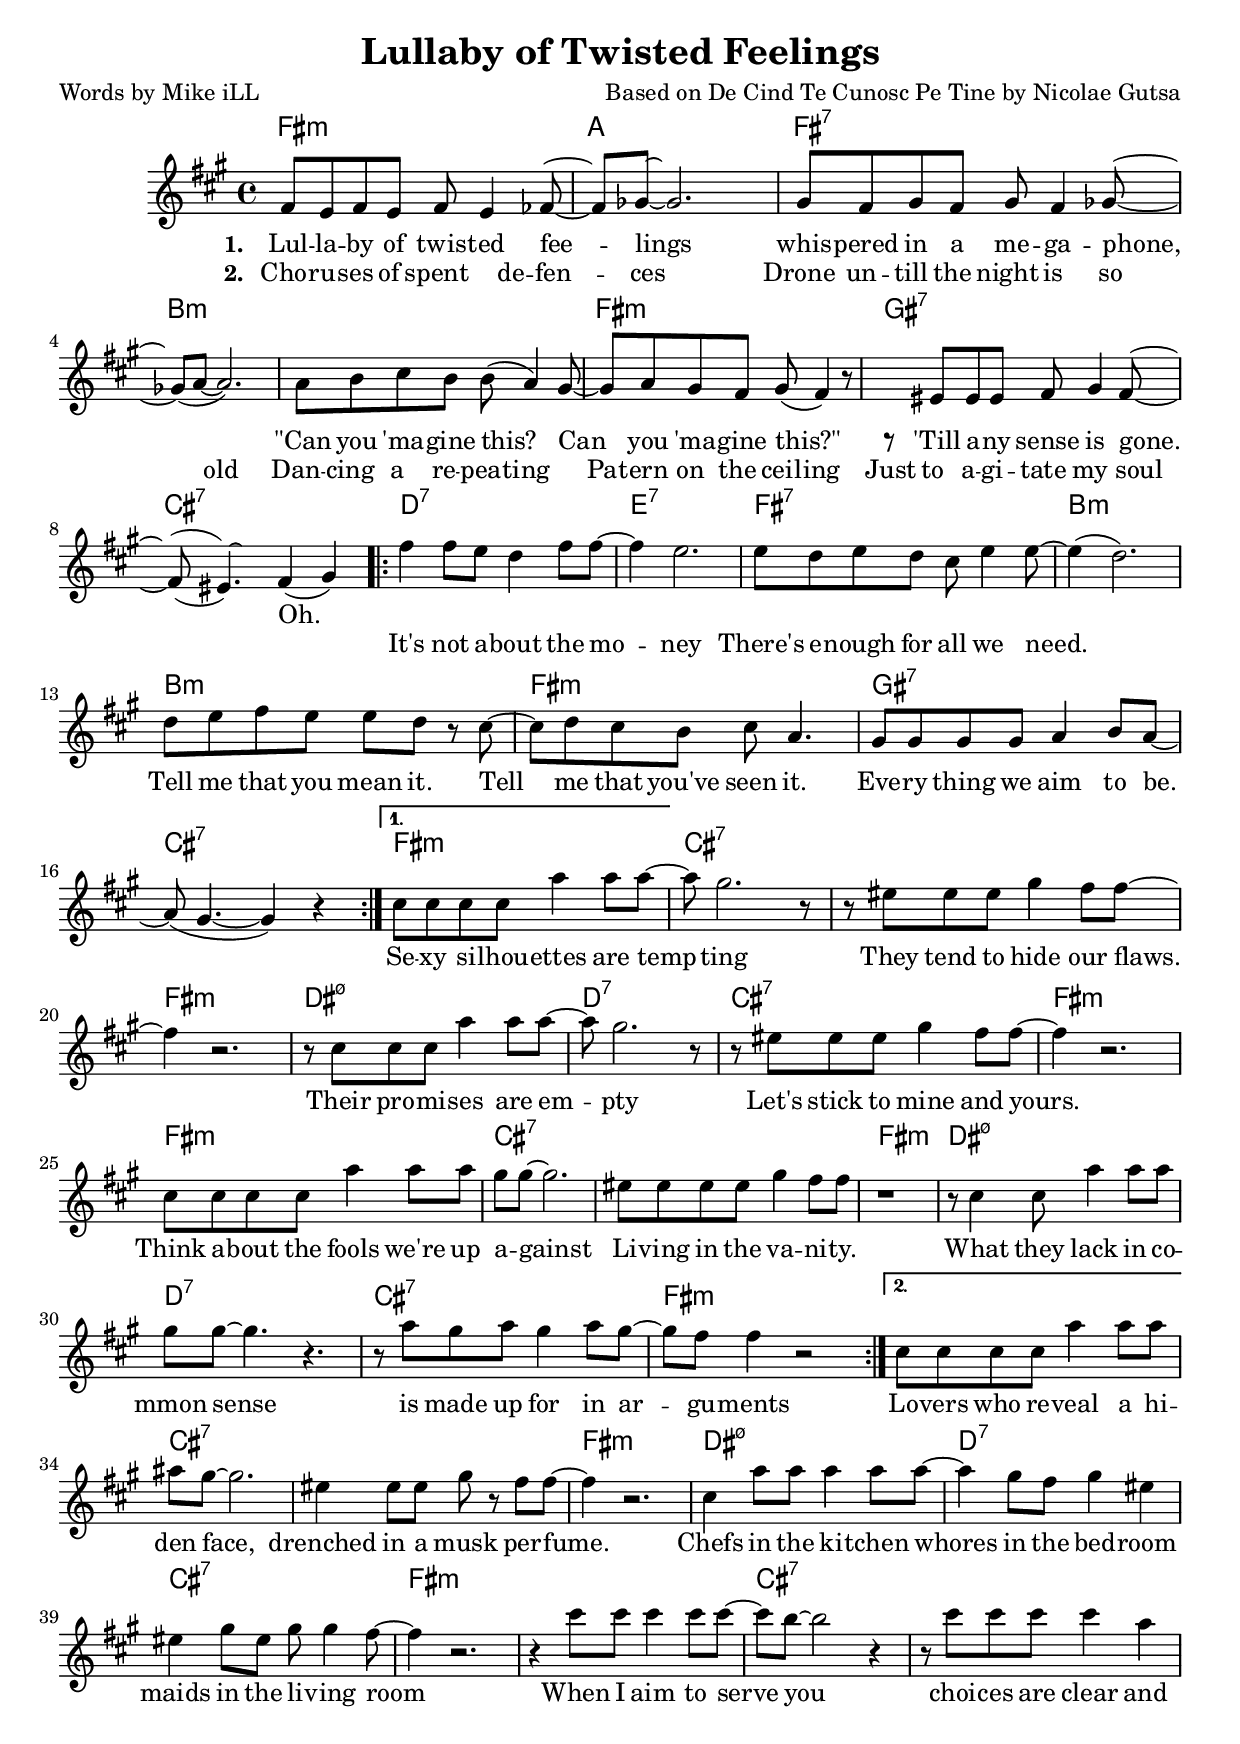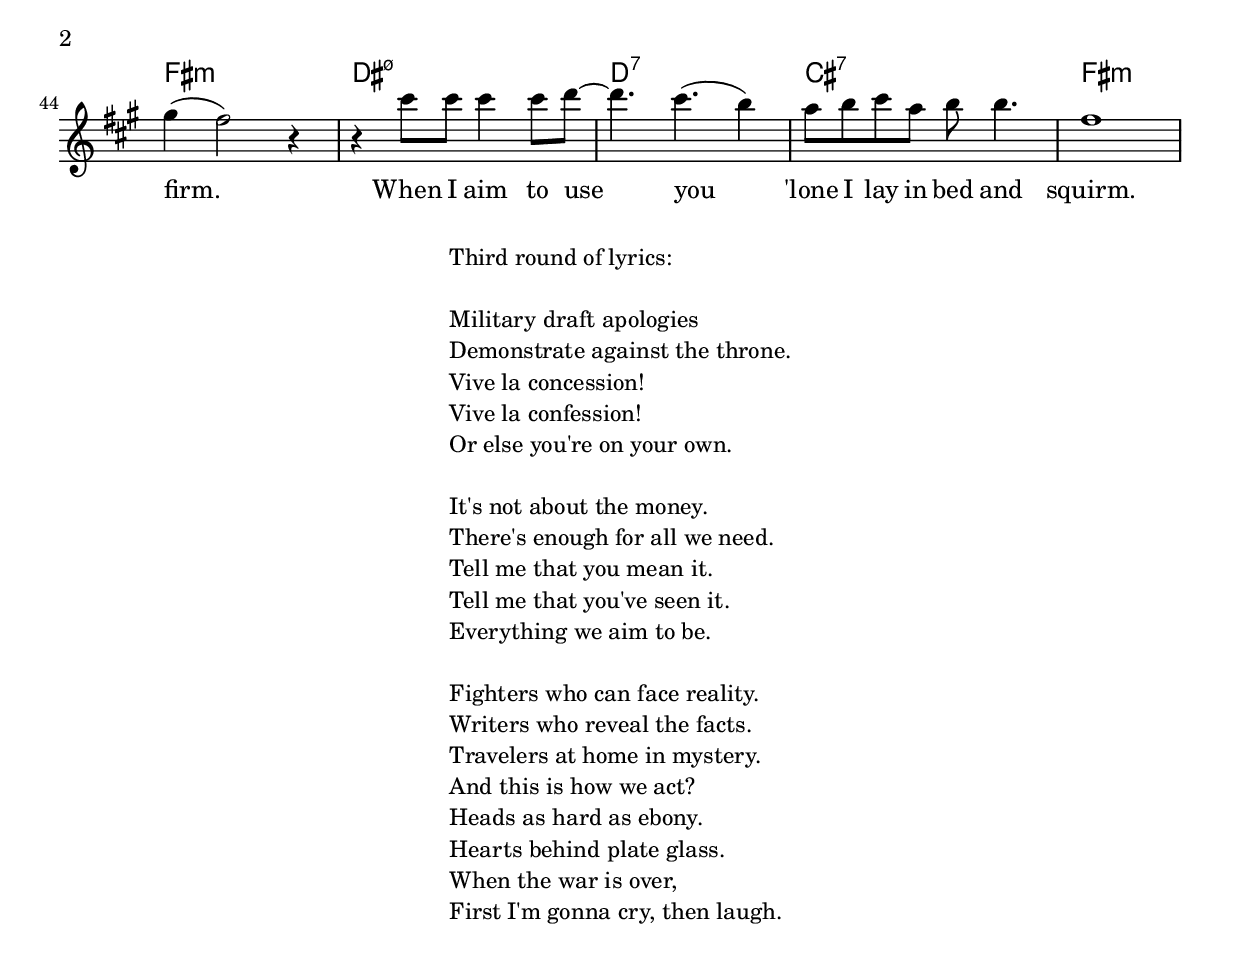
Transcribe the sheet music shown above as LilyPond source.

    \version "2.18.2"

    \header {
      title = "Lullaby of Twisted Feelings"
      composer = "Based on De Cind Te Cunosc Pe Tine by Nicolae Gutsa"
      poet = "Words by Mike iLL"
    }

melody = \relative c' {
  \clef treble
  \key fis \minor
  \time 4/4
  \set Score.voltaSpannerDuration = #(ly:make-moment 4/4)
  \repeat volta 2 {
    <<
    \new Voice = "shown" {
      fis8 e fis e fis e4 fes8~ | fes ges~ ges2. | % lullaby ... feelings
      gis8 fis gis fis gis fis4 ges8~ | ges( a~ a2.) | % whispered ... megaphone
      a8 b cis b b( a4) gis8~ | gis a gis fis gis( fis4) r8 | % can ... this
      r eis eis eis fis gis4 fis8~ | fis( eis4.) fis4( gis) | % till any ... gone
        }
    \new Voice = "hidden" {
      \hideNotes {                  % !!
     fis'8 e fis e fis4 e8 fis~ | fis gis~ gis2 r4 | % choruses ... defenses
     gis8 fis gis fis gis fis4 gis8~ | gis4 a2 r4 | % drone until ... old
     a8 b cis b b a4 r8 | gis8 a gis fis gis fis4 r8 | % dancing ... ceiling
     eis8 eis eis eis fis gis4 fis8~ | fis( eis~) eis2. | % just ... soul
       }
    }
    >>
      \repeat volta 2 { 
      fis4 fis8 e d4 fis8 fis~ | fis4 e2. | % it's not ... money
      e8 d e d cis e4 e8~ | e4( d2.) | % there's ... we need
      d8 e fis e e d r cis~ | cis d cis b cis a4. | % tell me ... seen it
      gis8 gis gis gis a4 b8 a~ | a( gis4.~ gis4 ) r4 | % everything ... be 
        }
      }
      \alternative {
        {
          cis8 cis cis cis a'4 a8 a~ | a gis2. r8 | % sexy ... tempting
          r8 eis eis eis gis4 fis8 fis~ | fis4 r2. | % they tend ... flaws 
          r8 cis cis cis a'4 a8 a~ | a gis2. r8 | % their ... empty
          r8 eis eis eis gis4 fis8 fis~ | fis4 r2. | % let's stick to mine and yours

          cis8 cis cis cis a'4 a8 a | gis gis~ gis2. | % think ... against
          eis8 eis eis eis gis4 fis8 fis | r1 | % livin ... vanity 
          r8 cis4 cis8 a'4 a8 a | gis gis~ gis4. r4. | % what they lack ... sense
          r8 a gis a gis4 a8 gis~ | gis fis fis4 r2 | % is made ... arguments
        }
        {
        cis8 cis cis cis a'4 a8 a | ais gis~ gis2. | % lovers ... face
        eis4 eis8 eis gis r fis8 fis~ | fis4 r2. | % drenched ... musk perfume
        cis4 a'8 a a4 a8 a~ | a4 gis8 fis gis4 eis | % chefs .. bedroom
        eis4 gis8 eis gis gis4 fis8~ | fis4 r2. | % maids ... room
        
        r4 cis'8 cis cis4 cis8 cis~ | cis b8~ b2 r4 | % when i ... serve you
        r8 cis cis cis cis4 a | gis( fis2) r4 | % choices ... firm
        r4 cis'8 cis cis4 cis8 d~ | d4. cis4.( b4) | % when ... you
        a8 b cis a b b4. | fis1 |
        }
      }
}
    
text =  \lyricmode {
  
  It's not a -- bout the mo -- | ney |
  There's e -- nough for all we need. | |
  Tell me that you mean it. Tell | me that you've seen it. |
  Eve -- ry thing we aim | to be. |
    
  Se -- xy si -- lhou -- ettes are temp -- | ting |
  They tend to hide our flaws. | |
  Their pro -- mi -- ses are em -- pty |
  Let's stick to mine and yours. | |

  Think a -- bout the fools we're up | a -- gainst |
  Li -- ving in the va -- ni -- ty. | |
  What they lack in co -- | mmon sense |
  is made up for in ar -- | gu -- ments |
  
  Lo -- vers who re -- veal a hi -- | den face, |
  drenched in a musk per -- fume. | |
  Chefs in the ki -- tchen whores | in the bed -- room |
  maids in the li -- ving room | |
  
  When I aim to serve | you |
  choi -- ces are | clear and firm. |
  When I aim to use | you |
  'lone I lay in bed and | squirm. |
  }
  
 wordsOne = \lyricmode {
    \set associatedVoice = "shown"
       \set stanza = #"1. "
    Lul -- la -- by of twis -- ted fee -- | lings |
    whis -- pered in a me -- ga -- phone, | |
    "\"Can" you 'ma -- gine this? Can | you 'ma -- gine "this?\"" |
    'Till a -- ny sense is gone. | Oh. |
    }
       
  wordsTwo = \lyricmode {
    \set associatedVoice = "hidden"
      \set stanza = #"2. " 
      Cho -- ru -- ses of spent de -- fen -- | ces |
      Drone un -- till the night is so | old  |
      Dan -- cing a re -- pea -- ting | Pa -- tern on the cei -- ling |
      Just to a -- gi -- tate my soul | |
    }
    
harmonies = \chordmode {
  fis1:m | a | fis:7 | b:m |
  b:m | fis:m | gis:7 | cis:7 |

  d:7 | e:7 | fis:7 | b:m |
  b:m | fis:m | gis:7 | cis:7 |

  fis:m | cis:7 | cis:7 | fis:m |
  dis:m7.5- | d:7 | cis:7 | fis:m |

  fis:m | cis:7 | cis:7 | fis:m |
  dis:m7.5- | d:7 | cis:7 | fis:m |

  fis:m | cis:7 | cis:7 | fis:m |
  dis:m7.5- | d:7 | cis:7 | fis:m |

  fis:m | cis:7 | cis:7 | fis:m |
  dis:m7.5- | d:7 | cis:7 | fis:m |
}

\score {
  <<
    \new ChordNames {
      \set chordChanges = ##t
      \harmonies
    }
    \new Voice = "one" { \melody }
    \new Lyrics \lyricsto "shown" \wordsOne
    \new Lyrics \lyricsto "hidden" \wordsTwo
    \new Lyrics \lyricsto "one" \text
  >>
 
  \layout { }
  \midi { }
}
   %Additional Verses
\markup \fill-line {
    \column {
    "Third round of lyrics:"
    " "
    "Military draft apologies"
    "Demonstrate against the throne."
    "Vive la concession!"
    "Vive la confession!"
    "Or else you're on your own."
    " "
    "It's not about the money."
    "There's enough for all we need."
    "Tell me that you mean it."
    "Tell me that you've seen it."
    "Everything we aim to be."
    " "
    "Fighters who can face reality."
    "Writers who reveal the facts."
    "Travelers at home in mystery."
    "And this is how we act?"
    "Heads as hard as ebony."
    "Hearts behind plate glass."
    "When the war is over,"
    "First I'm gonna cry, then laugh."
    }
  }  
